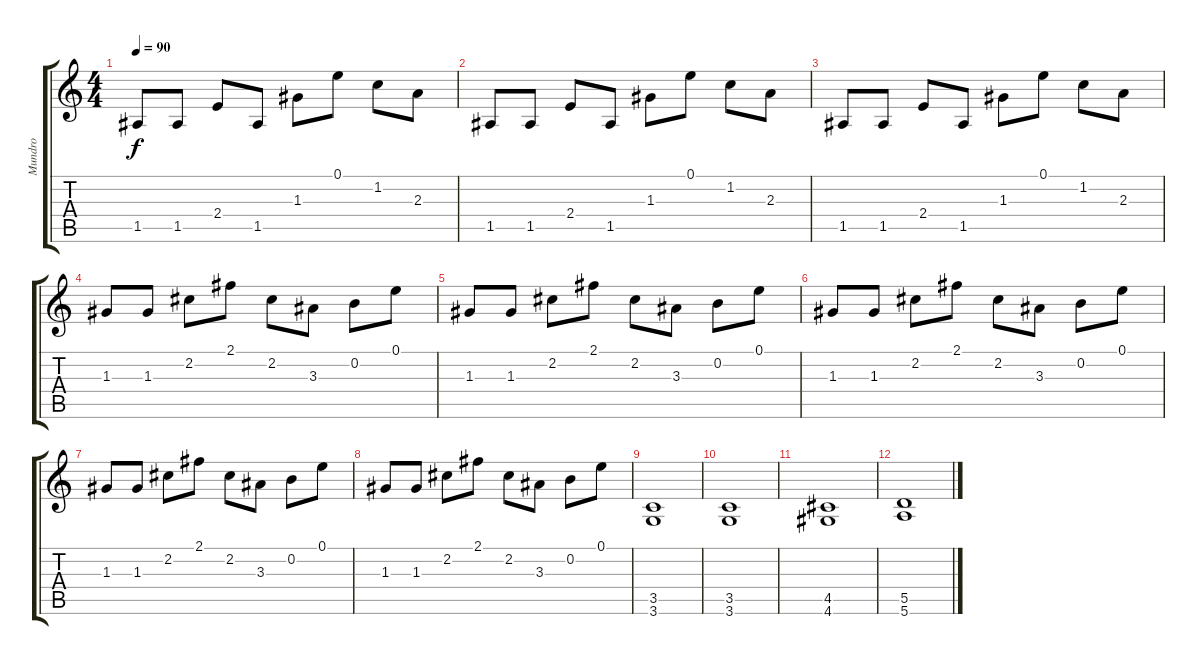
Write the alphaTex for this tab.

\track ("Mundro" "Mundro") {instrument acousticguitarsteel}
\staff {score tabs}
\tuning (E4 B3 G3 D3 A2 E2) {hide}
\ts (4 4)
\tempo 90
\clef g2
\ks c
1.5.8{dy f} 1.5.8 2.4.8 1.5.8 1.3.8 0.1.8 1.2.8 2.3.8 |
1.5.8 1.5.8 2.4.8 1.5.8 1.3.8 0.1.8 1.2.8 2.3.8 |
1.5.8 1.5.8 2.4.8 1.5.8 1.3.8 0.1.8 1.2.8 2.3.8 |
1.3.8 1.3.8 2.2.8 2.1.8 2.2.8 3.3.8 0.2.8 0.1.8 |
1.3.8 1.3.8 2.2.8 2.1.8 2.2.8 3.3.8 0.2.8 0.1.8 |
1.3.8 1.3.8 2.2.8 2.1.8 2.2.8 3.3.8 0.2.8 0.1.8 |
1.3.8 1.3.8 2.2.8 2.1.8 2.2.8 3.3.8 0.2.8 0.1.8 |
1.3.8 1.3.8 2.2.8 2.1.8 2.2.8 3.3.8 0.2.8 0.1.8 |
(3.5 3.6).1{volume 7 instrument distortionguitar} |
(3.5 3.6).1{volume 10 instrument distortionguitar} |
(4.5 4.6).1{volume 13 instrument distortionguitar} |
(5.5 5.6).1{volume 16 instrument distortionguitar}
